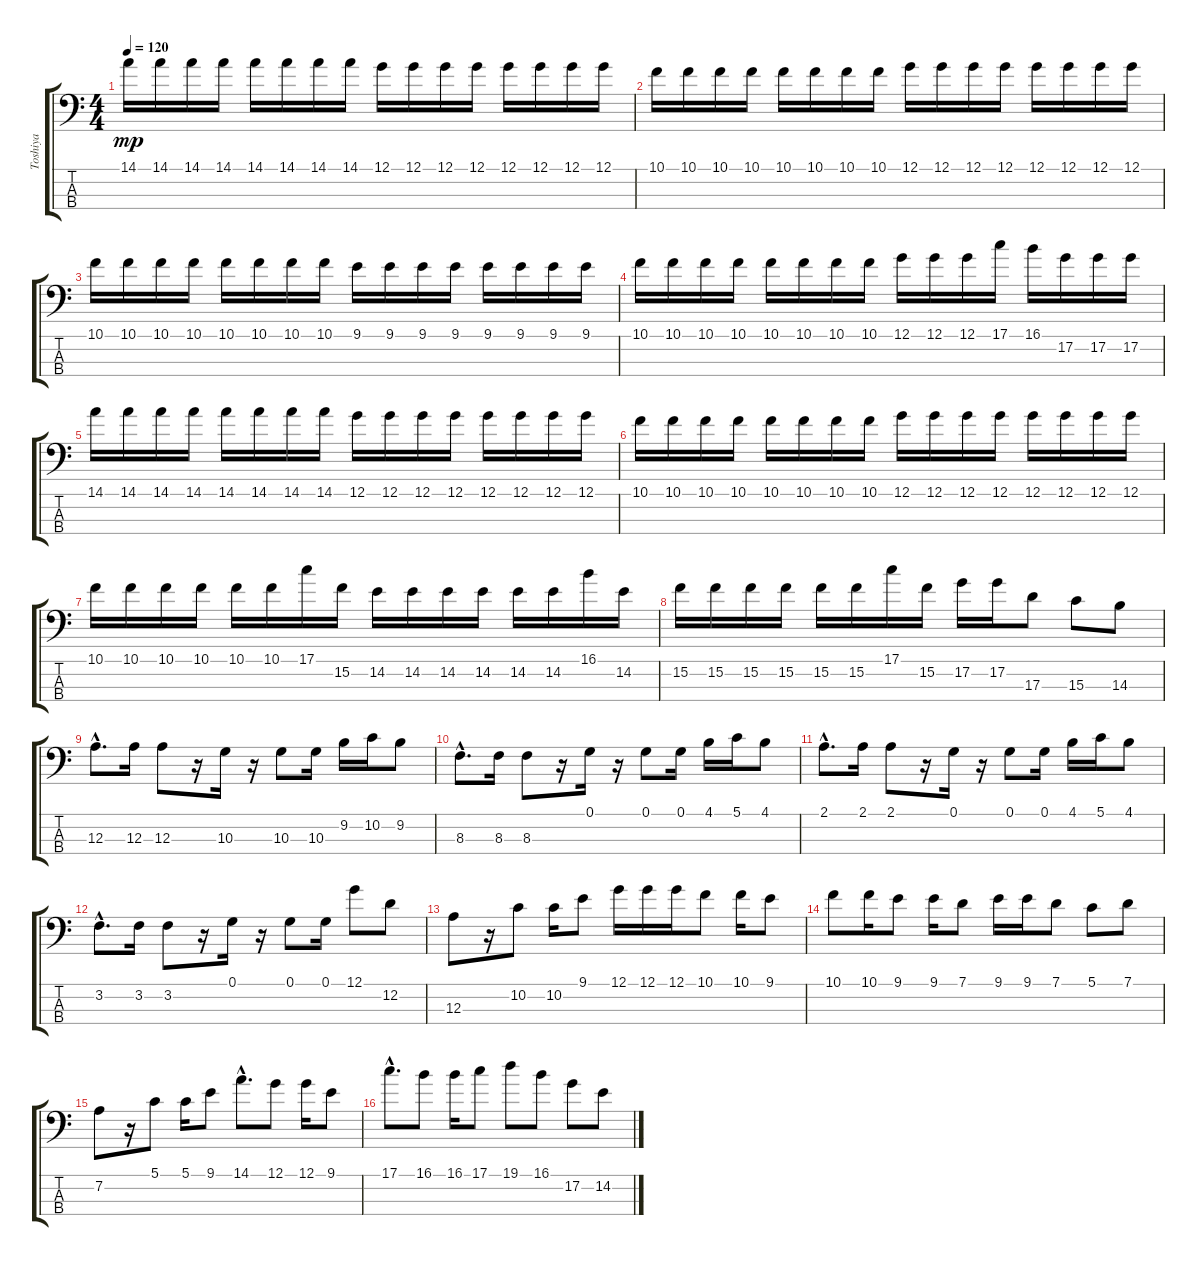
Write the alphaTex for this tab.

\track ("Toshiya" "Toshiya") {instrument electricbasspick}
\staff {score tabs}
\tuning (G2 D2 A1 E1) {hide}
\ts (4 4)
\tempo 120
\clef f4
\ks c
14.1.16{dy mp} 14.1.16 14.1.16 14.1.16 14.1.16 14.1.16 14.1.16 14.1.16 12.1.16 12.1.16 12.1.16 12.1.16 12.1.16 12.1.16 12.1.16 12.1.16 |
10.1.16 10.1.16 10.1.16 10.1.16 10.1.16 10.1.16 10.1.16 10.1.16 12.1.16 12.1.16 12.1.16 12.1.16 12.1.16 12.1.16 12.1.16 12.1.16 |
10.1.16 10.1.16 10.1.16 10.1.16 10.1.16 10.1.16 10.1.16 10.1.16 9.1.16 9.1.16 9.1.16 9.1.16 9.1.16 9.1.16 9.1.16 9.1.16 |
10.1.16 10.1.16 10.1.16 10.1.16 10.1.16 10.1.16 10.1.16 10.1.16 12.1.16 12.1.16 12.1.16 17.1.16 16.1.16 17.2.16 17.2.16 17.2.16 |
14.1.16 14.1.16 14.1.16 14.1.16 14.1.16 14.1.16 14.1.16 14.1.16 12.1.16 12.1.16 12.1.16 12.1.16 12.1.16 12.1.16 12.1.16 12.1.16 |
10.1.16 10.1.16 10.1.16 10.1.16 10.1.16 10.1.16 10.1.16 10.1.16 12.1.16 12.1.16 12.1.16 12.1.16 12.1.16 12.1.16 12.1.16 12.1.16 |
10.1.16 10.1.16 10.1.16 10.1.16 10.1.16 10.1.16 17.1.16 15.2.16 14.2.16 14.2.16 14.2.16 14.2.16 14.2.16 14.2.16 16.1.16 14.2.16 |
15.2.16 15.2.16 15.2.16 15.2.16 15.2.16 15.2.16 17.1.16 15.2.16 17.2.16 17.2.16 17.3.8 15.3.8 14.3.8 |
12.3{hac}.8{d} 12.3.16 12.3.8 r.16 10.3.16 r.16 10.3.8 10.3.16 9.2.16 10.2.16 9.2.8 |
8.3{hac}.8{d} 8.3.16 8.3.8 r.16 0.1.16 r.16 0.1.8 0.1.16 4.1.16 5.1.16 4.1.8 |
2.1{hac}.8{d} 2.1.16 2.1.8 r.16 0.1.16 r.16 0.1.8 0.1.16 4.1.16 5.1.16 4.1.8 |
3.2{hac}.8{d} 3.2.16 3.2.8 r.16 0.1.16 r.16 0.1.8 0.1.16 12.1.8 12.2.8 |
12.3.8 r.16 10.2.8 10.2.16 9.1.8 12.1.16 12.1.16 12.1.16 10.1.8 10.1.16 9.1.8 |
10.1.8 10.1.16 9.1.8 9.1.16 7.1.8 9.1.16 9.1.16 7.1.8 5.1.8 7.1.8 |
7.2.8 r.16 5.1.8 5.1.16 9.1.8 14.1{hac}.8{d} 12.1.8 12.1.16 9.1.8 |
17.1{hac}.8{d} 16.1.8 16.1.16 17.1.8 19.1.8 16.1.8 17.2.8 14.2.8
